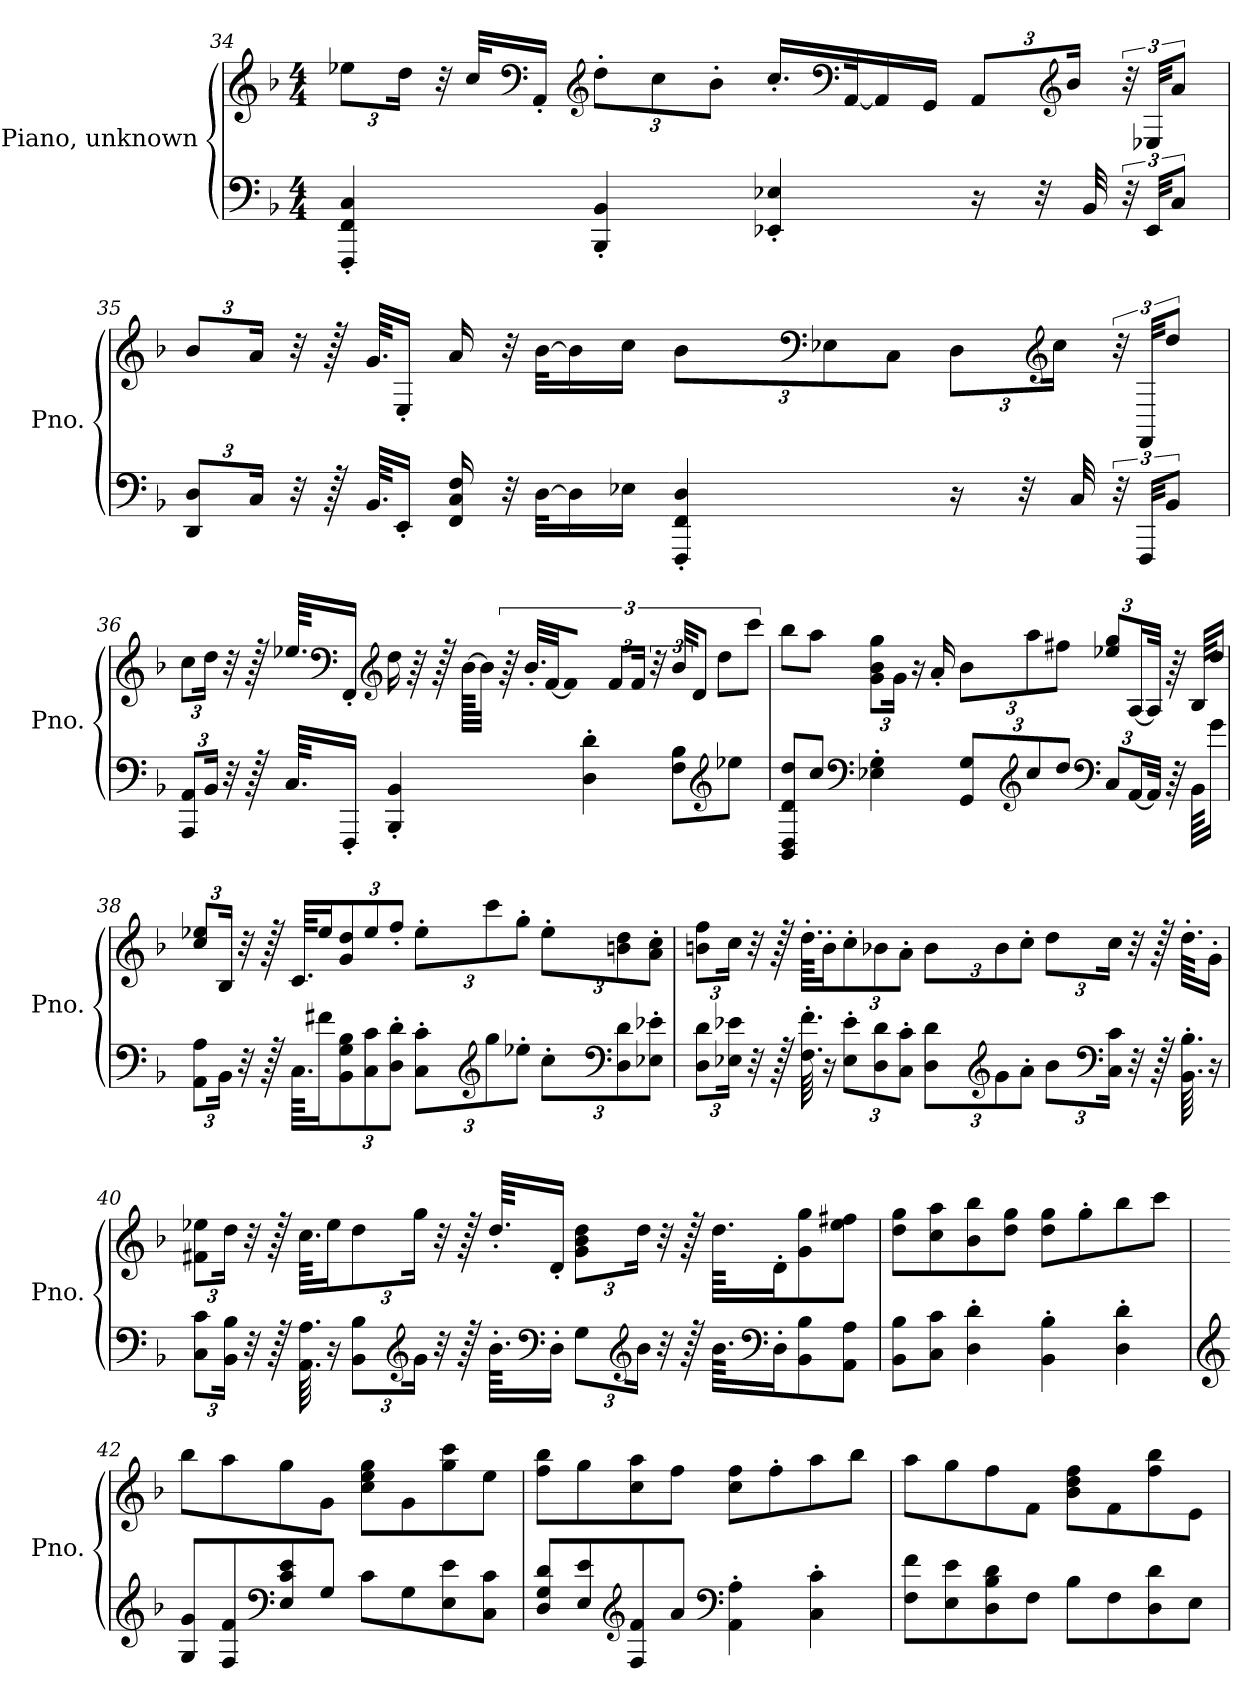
**kern	**kern
*part1	*part1
*staff2	*staff1
*I"Piano, unknown	*
*I'Pno.	*
!!LO:LB:g=z
*clefF4	*clefG2
*k[b-]	*k[b-]
*M4/4	*M4/4
*	*Xbrackettup
=34	=34
4FFF/' 4FF/' 4C/'	12ee-X\L
.	24dd\Jk
.	32r
.	32cc/KLL
*	*clefF4
.	16AA'/JJ
*	*clefG2
4BBB-/' 4BB-/'	12dd'\L
.	12cc\
.	12b-'\J
4EE-X/' 4E-X/'	16.cc'/LL
*	*clefF4
.	[32AA/K
.	16AA/]
.	16GG/JJ
16r	12AA/L
32r	.
*	*clefG2
.	24b-/Jk
32BB-/	.
*	*brackettup
48r	48r
48EE-/KKL	48E-X/KKL
12C/J	12a/J
!!LO:PB:g=z
=35	=35
*Xbrackettup	*Xbrackettup
12DD/ 12D/L	12b-/L
24C/Jk	24a/Jk
32r	32r
128r	128r
64.BB-/KKLL	64.g/KKLL
16EE'/JJ	16E'/JJ
16FF/ 16C/ 16F/	16a/
32r	32r
[32D\KLL	[32b-\KLL
16D\]	16b-\]
16E-X\JJ	16cc\JJ
4FFF/' 4FF/' 4D/'	12b-\L
*	*clefF4
.	12E-X\
.	12C\J
16r	12D\L
32r	.
*	*clefG2
.	24cc\Jk
32C/	.
*brackettup	*brackettup
48r	48r
48FFF/KKL	48FF/KKL
12BB-/J	12dd/J
!!LO:LB:g=z
=36	=36
*Xbrackettup	*Xbrackettup
12AAA/ 12AA/L	12cc\L
24BB-/Jk	24dd\Jk
32r	32r
128r	128r
64.C/KKLL	64.ee-X/KKLL
*	*clefF4
16FFF'/JJ	16FF'/JJ
*	*clefG2
4BBB-/' 4BB-/'	16dd\
.	64r
.	128r
.	[128b-\KKLLL
.	32b-\JJJ]
*	*brackettup
.	96r
.	48.b-'/LLL
.	[48f/J
.	16f/JJ]
*	*Xbrackettup
4D\' 4d\'	12f/L
.	24f/Jk
*	*brackettup
.	48r
.	48b-/KKL
.	12d/J
8F\ 8B-\L	8dd\L
*clefG2	*
8ee-X\J	8ccc\J
!!LO:LB:g=z
=37	=37
8BB-/ 8D/ 8d/ 8dd/L	8bb-\L
8cc/J	8aa\J
*clefF4	*
*	*Xbrackettup
4E-X\' 4G\'	12g\ 12b-\ 12gg\L
.	24g\Jk
.	16r
.	16a'/
12GG/ 12G/L	12b-\L
*clefG2	*
12cc/	12aa\
12dd/J	12ff#X\J
*clefF4	*
12C/L	12ee-X/ 12gg/L
[24AA/L	[24A/L
32AA/JJk]	32A/JJk]
64r	64r
64BB-\KKLL	64B-/KKLL
16g\JJ	16dd/JJ
=38	=38
12AA\ 12A\L	12cc/ 12ee-X/L
24BB-\Jk	24B-/Jk
32r	32r
128r	128r
64.C\KKLL	64.c/KKLL
16f#X\J	16ee-/J
12BB-\ 12G\ 12B-\	12g/ 12dd/
12C\ 12c\	12ee-/
12D\' 12d\'J	12ff'/J
12C\' 12c\'L	12ee-'\L
*clefG2	*
12gg\	12ccc\
12ee-X'\J	12gg'\J
12cc'\L	12ee-'\L
*clefF4	*
12D\ 12d\	12bn\ 12dd\
12E-X\' 12e-X\'J	12a\' 12cc\'J
!!LO:LB:g=z
=39	=39
12D\ 12d\L	12bn\ 12ff\L
24E-X\ 24e-X\Jk	24cc\Jk
32r	32r
128r	128r
64.F\' 64.f\'	64.dd'\KKLL
16r	16b'\J
12E-\' 12e-\'L	12cc'\
12D\ 12d\	12b-X\
12C\' 12c\'J	12a'\J
12D\ 12d\L	12b-\L
*clefG2	*
12g\	12b-\
12a'\J	12cc'\J
12b-\L	12dd\L
*clefF4	*
24C\ 24c\Jk	24cc\Jk
32r	32r
128r	128r
64.BB-\' 64.B-\'	64.dd'\KKLL
16r	16g'\JJ
!!LO:LB:g=z
=40	=40
12C\ 12c\L	12f#X\ 12ee-X\L
24BB-\ 24B-\Jk	24dd\Jk
32r	32r
128r	128r
64.AA\ 64.A\	64.cc\KKLL
16r	16ee-\J
12BB-\ 12B-\L	12dd\
*clefG2	*
24g\Jk	24gg\Jk
32r	32r
128r	128r
64.b-'\KKLL	64.dd'/KKLL
*clefF4	*
16D'\JJ	16d'/JJ
12G\L	12g\ 12b-\ 12dd\L
*clefG2	*
24b-\Jk	24dd\Jk
32r	32r
128r	128r
64.b-\KKLL	64.dd\KKLL
*clefF4	*
16D'\J	16d'\J
8BB-\ 8B-\	8g\ 8gg\
8AA\ 8A\J	8ee-\ 8ff#X\J
=41	=41
8BB-\ 8B-\L	8dd\ 8gg\L
8C\ 8c\J	8cc\ 8aa\
4D\' 4d\'	8b-\ 8bb-\
.	8dd\ 8gg\J
4BB-\' 4B-\'	8dd\ 8gg\L
.	8gg'\
4D\' 4d\'	8bb-\
.	8ccc\J
!!LO:LB:g=z
=42	=42
*clefG2	*
8G/ 8g/L	8bb-\L
8F/ 8f/	8aa\
*clefF4	*
8E/ 8c/ 8e/	8gg\
8G/J	8g\J
8c\L	8cc\ 8ee\ 8gg\L
8G\	8g\
8E\ 8e\	8gg\ 8ccc\
8C\ 8c\J	8ee\J
=43	=43
8D/ 8G/ 8d/L	8ff\ 8bb-\L
8E/ 8e/	8gg\
*clefG2	*
8F/ 8f/	8cc\ 8aa\
8a/J	8ff\J
*clefF4	*
4AA\' 4A\'	8cc\ 8ff\L
.	8ff'\
4C\' 4c\'	8aa\
.	8bb-\J
=44	=44
8F\ 8f\L	8aa\L
8E\ 8e\	8gg\
8D\ 8B-\ 8d\	8ff\
8F\J	8f\J
8B-\L	8b-\ 8dd\ 8ff\L
8F\	8f\
8D\ 8d\	8ff\ 8bb-\
8E\J	8e\J
=	=
*-	*-
